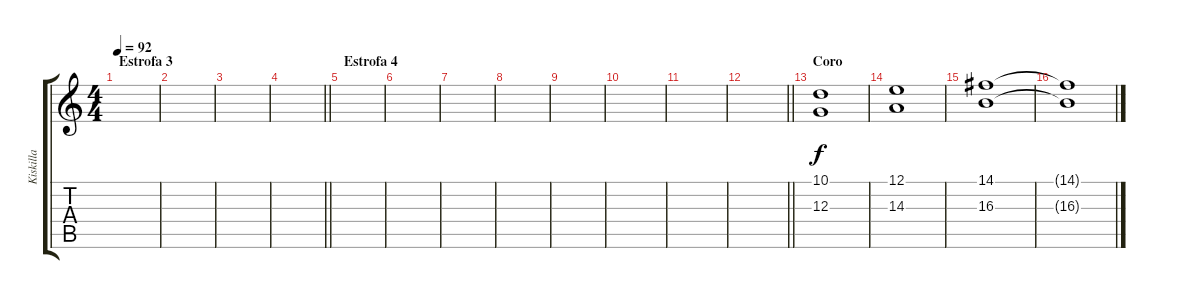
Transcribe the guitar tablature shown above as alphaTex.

\track ("Kiskilla" "Kiskilla") {instrument stringensemble1}
\staff {score tabs}
\tuning (E4 B3 G3 D3 A2 E2) {hide}
\ts (4 4)
\section ("" "Estrofa 3")
\tempo 92
\clef g2
\ks c
|
|
|
\barLineRight lightlight
|
\section ("" "Estrofa 4")
|
|
|
|
|
|
|
\barLineRight lightlight
|
\section ("" "Coro")
(10.1 12.3).1 |
(12.1 14.3).1 |
(14.1 16.3).1 |
(14.1{t} 16.3{t}).1
